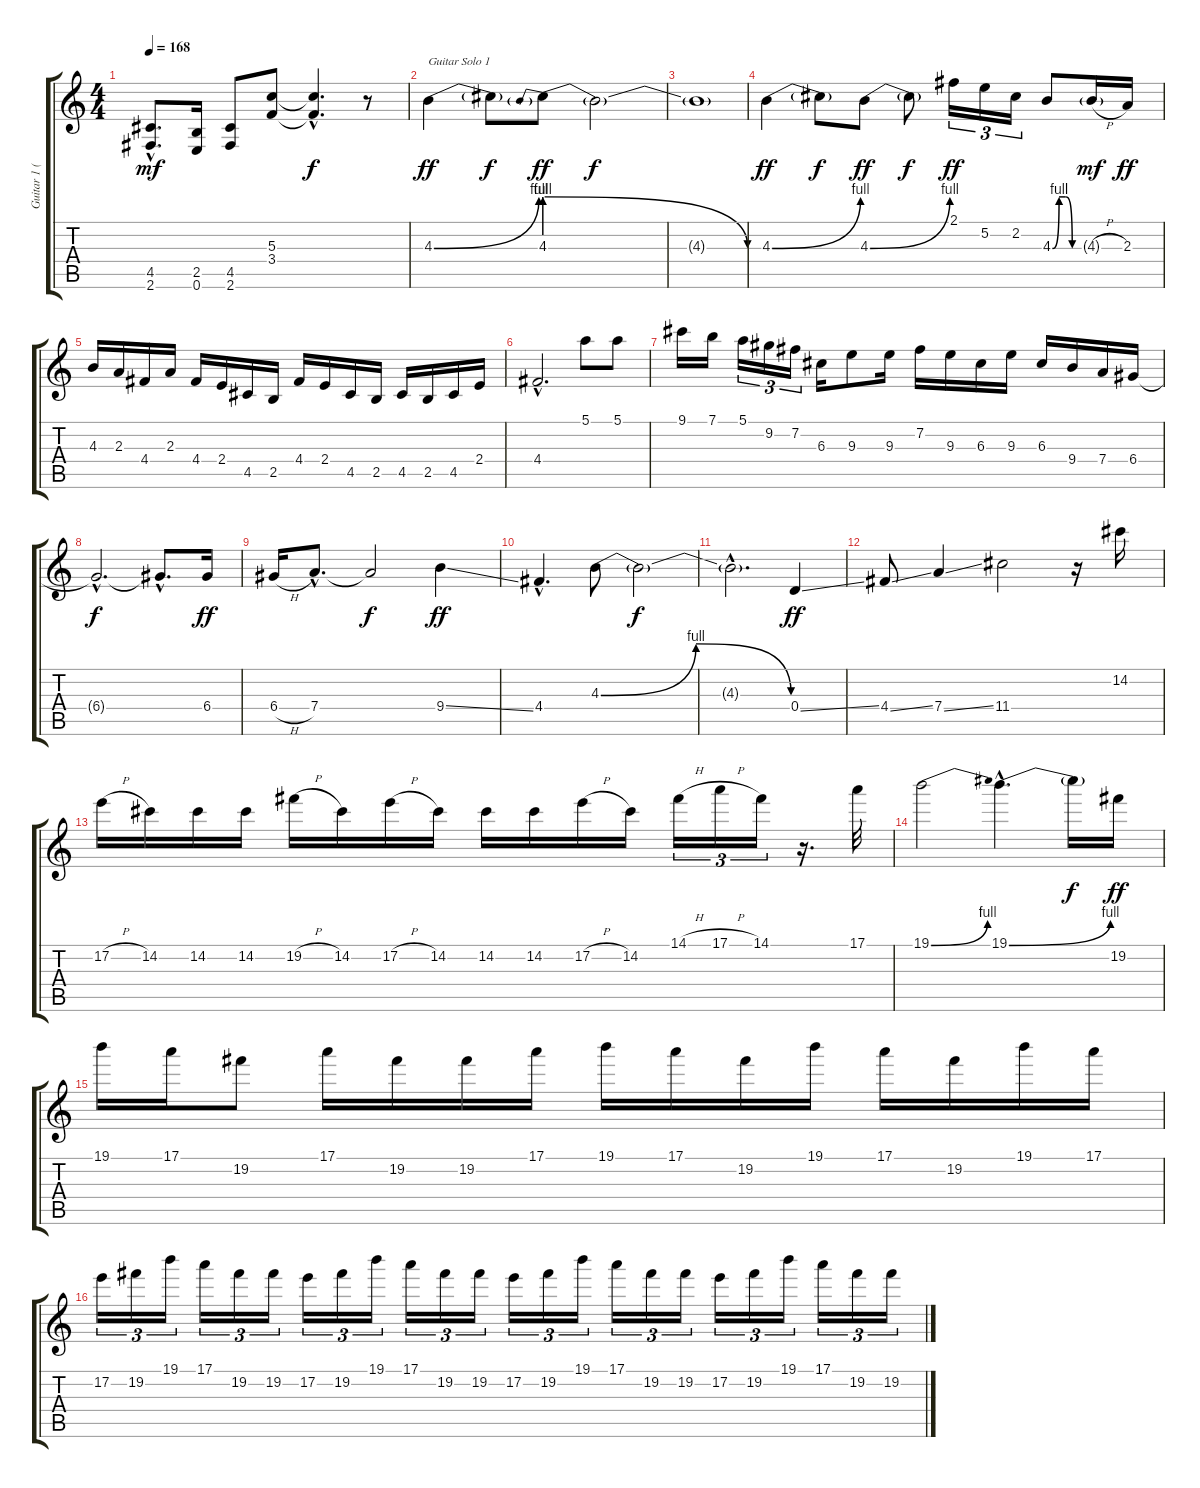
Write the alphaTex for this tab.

\track ("Guitar 1 (Dave Mustaine)" "Guitar 1 (") {instrument distortionguitar}
\staff {score tabs}
\tuning (E4 B3 G3 D3 A2 E2) {hide}
\ts (4 4)
\tempo 168
\clef g2
\ks c
(4.5{hac} 2.6{hac}).8{d dy mf} (2.5 0.6).16 (4.5 2.6).8 (5.3 3.4).8 (5.3{hac t} 3.4{hac t}).4{d dy f} r.8 |
4.3{be (bend 0 0 60 4)}.4{txt "Guitar Solo 1" dy ff} 4.3{t}.8{dy f} 4.3{be (prebendrelease 0 4 60 0)}.8{dy ff} 4.3{t}.2{dy f} |
4.3{t}.1 |
4.3{be (bend 0 0 60 4)}.4{dy ff} 4.3{t}.8{dy f} 4.3{be (bend 0 0 60 4)}.8{dy ff} 4.3{t}.8{dy f} 2.1.16{tu (3 2) dy ff} 5.2.16{tu (3 2)} 2.2.16{tu (3 2)} 4.3{be (custom 0 0 15 4 30 4 45 0 60 0)}.8 4.3{h g}.16{dy mf} 2.3.16{dy ff} |
4.3.16 2.3.16 4.4.16 2.3.16 4.4.16 2.4.16 4.5.16 2.5.16 4.4.16 2.4.16 4.5.16 2.5.16 4.5.16 2.5.16 4.5.16 2.4.16 |
4.4{hac}.2{d} 5.1.8 5.1.8 |
9.1.16 7.1.16 5.1.16{tu (3 2)} 9.2.16{tu (3 2)} 7.2.16{tu (3 2)} 6.3.16 9.3.8 9.3.16 7.2.16 9.3.16 6.3.16 9.3.16 6.3.16 9.4.16 7.4.16 6.4.16 |
6.4{hac t}.2{d dy f} 6.4{hac t}.8{d} 6.4.16{dy ff} |
6.4{h}.16 7.4{hac}.8{d} 7.4{t}.2{dy f} 9.4{ss}.4{dy ff} |
4.4{hac}.4{d} 4.3{be (bendrelease 0 0 15 4 30 4 60 0)}.8 4.3{t}.2{dy f} |
4.3{hac t}.2{d} 0.4{ss}.4{dy ff} |
4.4{ss}.8 7.4{ss}.4 11.4.2 r.16 14.2.16 |
17.2{h}.16 14.2.16 14.2.16 14.2.16 19.2{h}.16 14.2.16 17.2{h}.16 14.2.16 14.2.16 14.2.16 17.2{h}.16 14.2.16 14.1{h}.16{tu (3 2)} 17.1{h}.16{tu (3 2)} 14.1.16{tu (3 2)} r.16{d} 17.1.32 |
19.1{be (bend 0 0 60 4)}.2 19.1{be (bend 0 0 60 4) hac}.4{d} 19.1{t}.16{dy f} 19.2.16{dy ff} |
19.1.16 17.1.16 19.2.8 17.1.16 19.2.16 19.2.16 17.1.16 19.1.16 17.1.16 19.2.16 19.1.16 17.1.16 19.2.16 19.1.16 17.1.16 |
17.2.16{tu (3 2)} 19.2.16{tu (3 2)} 19.1.16{tu (3 2)} 17.1.16{tu (3 2)} 19.2.16{tu (3 2)} 19.2.16{tu (3 2)} 17.2.16{tu (3 2)} 19.2.16{tu (3 2)} 19.1.16{tu (3 2)} 17.1.16{tu (3 2)} 19.2.16{tu (3 2)} 19.2.16{tu (3 2)} 17.2.16{tu (3 2)} 19.2.16{tu (3 2)} 19.1.16{tu (3 2)} 17.1.16{tu (3 2)} 19.2.16{tu (3 2)} 19.2.16{tu (3 2)} 17.2.16{tu (3 2)} 19.2.16{tu (3 2)} 19.1.16{tu (3 2)} 17.1.16{tu (3 2)} 19.2.16{tu (3 2)} 19.2.16{tu (3 2)}
